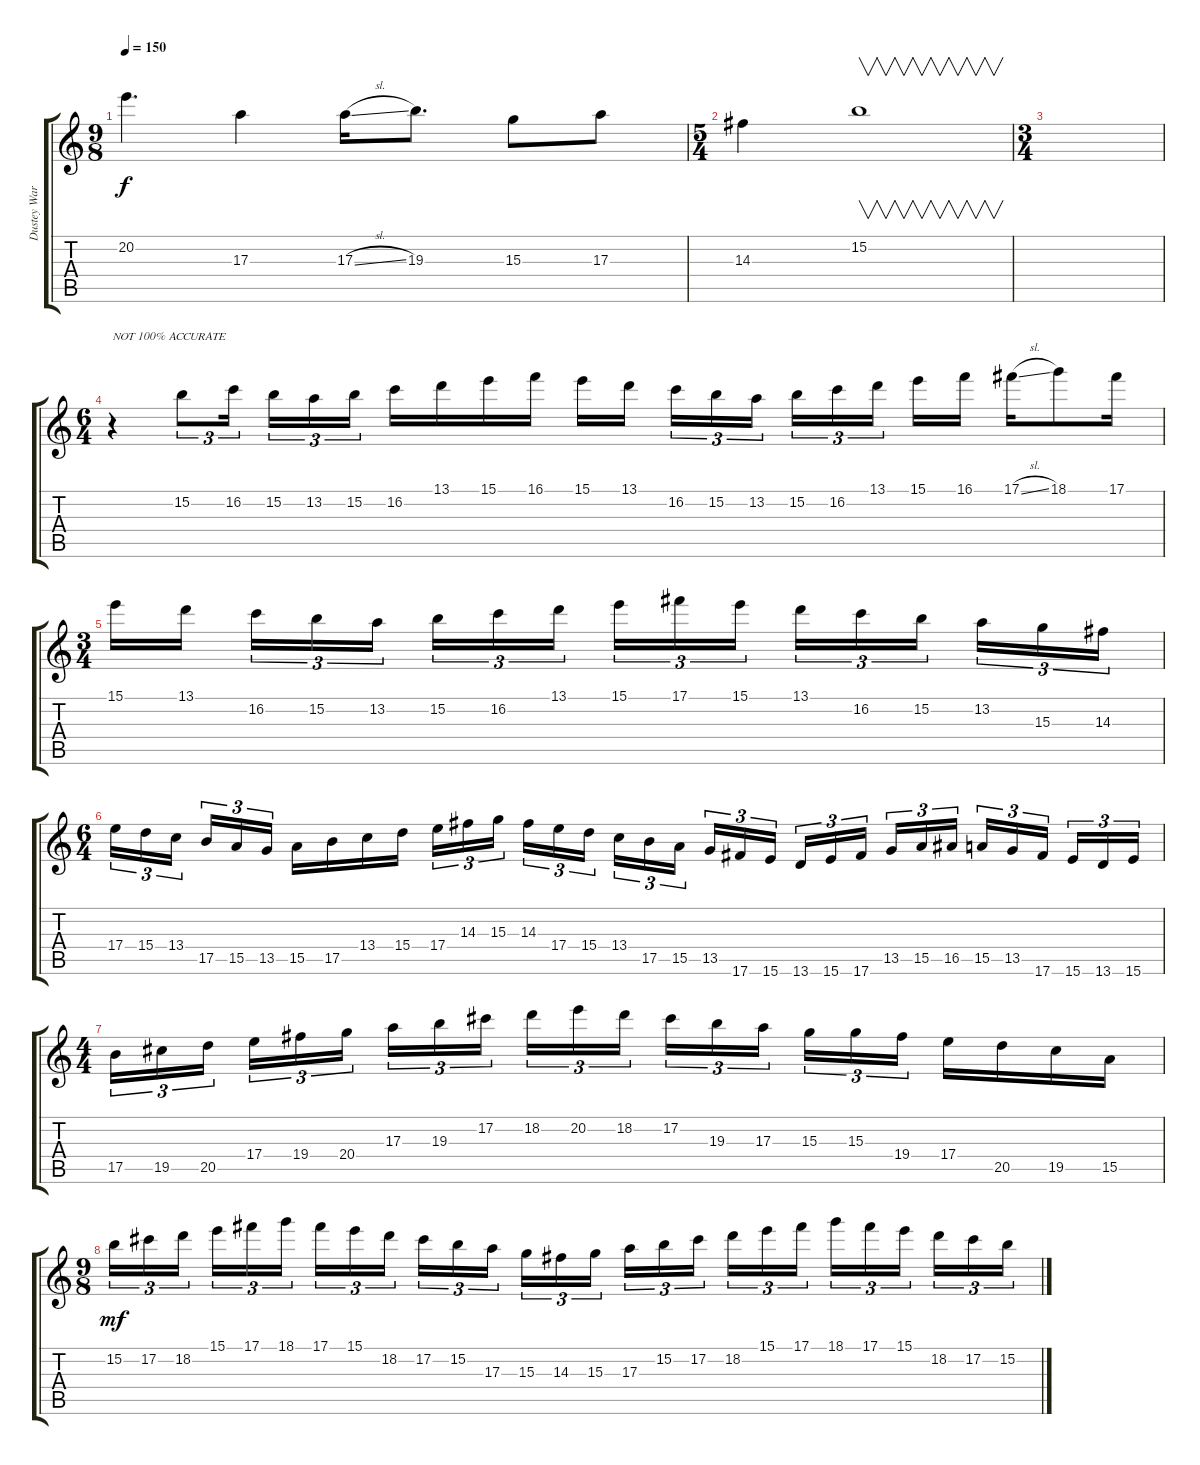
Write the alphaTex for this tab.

\track ("Dustey Warring" "Dustey War") {instrument distortionguitar}
\staff {score tabs}
\tuning (Db4 Ab3 E3 B2 Gb2 Db2) {hide}
\ts (9 8)
\tempo 150
\clef g2
\ks c
20.2{t}.4{d dy f} 17.3.4 17.3{sl}.16 19.3.8{d} 15.3.8 17.3.8 |
\ts (5 4)
14.3.4 15.2.1{v} |
\ts (3 4)
|
\ts (6 4)
r.4{txt "NOT 100% ACCURATE"} 15.2.8{tu (3 2)} 16.2.16{tu (3 2) beam splitsecondary} 15.2.16{tu (3 2)} 13.2.16{tu (3 2)} 15.2.16{tu (3 2) beam splitsecondary} 16.2.16 13.1.16 15.1.16 16.1.16 15.1.16 13.1.16{beam splitsecondary} 16.2.16{tu (3 2)} 15.2.16{tu (3 2)} 13.2.16{tu (3 2) beam splitsecondary} 15.2.16{tu (3 2)} 16.2.16{tu (3 2)} 13.1.16{tu (3 2) beam splitsecondary} 15.1.16 16.1.16 17.1{sl}.16 18.1.8 17.1.16 |
\ts (3 4)
15.1.16 13.1.16{beam splitsecondary} 16.2.16{tu (3 2)} 15.2.16{tu (3 2)} 13.2.16{tu (3 2)} 15.2.16{tu (3 2)} 16.2.16{tu (3 2)} 13.1.16{tu (3 2) beam splitsecondary} 15.1.16{tu (3 2)} 17.1.16{tu (3 2)} 15.1.16{tu (3 2)} 13.1.16{tu (3 2)} 16.2.16{tu (3 2)} 15.2.16{tu (3 2) beam splitsecondary} 13.2.16{tu (3 2)} 15.3.16{tu (3 2)} 14.3.16{tu (3 2)} |
\ts (6 4)
17.4.16{tu (3 2)} 15.4.16{tu (3 2)} 13.4.16{tu (3 2) beam splitsecondary} 17.5.16{tu (3 2)} 15.5.16{tu (3 2)} 13.5.16{tu (3 2) beam splitsecondary} 15.5.16 17.5.16 13.4.16 15.4.16{beam splitsecondary} 17.4.16{tu (3 2)} 14.3.16{tu (3 2)} 15.3.16{tu (3 2) beam splitsecondary} 14.3.16{tu (3 2)} 17.4.16{tu (3 2)} 15.4.16{tu (3 2)} 13.4.16{tu (3 2)} 17.5.16{tu (3 2)} 15.5.16{tu (3 2) beam splitsecondary} 13.5.16{tu (3 2)} 17.6.16{tu (3 2)} 15.6.16{tu (3 2) beam splitsecondary} 13.6.16{tu (3 2)} 15.6.16{tu (3 2)} 17.6.16{tu (3 2) beam splitsecondary} 13.5.16{tu (3 2)} 15.5.16{tu (3 2)} 16.5.16{tu (3 2) beam splitsecondary} 15.5.16{tu (3 2)} 13.5.16{tu (3 2)} 17.6.16{tu (3 2) beam splitsecondary} 15.6.16{tu (3 2)} 13.6.16{tu (3 2)} 15.6.16{tu (3 2)} |
\ts (4 4)
17.5.16{tu (3 2)} 19.5.16{tu (3 2)} 20.5.16{tu (3 2) beam splitsecondary} 17.4.16{tu (3 2)} 19.4.16{tu (3 2)} 20.4.16{tu (3 2)} 17.3.16{tu (3 2)} 19.3.16{tu (3 2)} 17.2.16{tu (3 2) beam splitsecondary} 18.2.16{tu (3 2)} 20.2.16{tu (3 2)} 18.2.16{tu (3 2)} 17.2.16{tu (3 2)} 19.3.16{tu (3 2)} 17.3.16{tu (3 2) beam splitsecondary} 15.3.16{tu (3 2)} 15.3.16{tu (3 2)} 19.4.16{tu (3 2)} 17.4.16 20.5.16 19.5.16 15.5.16 |
\ts (9 8)
15.2.16{tu (3 2) dy mf} 17.2.16{tu (3 2)} 18.2.16{tu (3 2) beam splitsecondary} 15.1.16{tu (3 2)} 17.1.16{tu (3 2)} 18.1.16{tu (3 2) beam splitsecondary} 17.1.16{tu (3 2)} 15.1.16{tu (3 2)} 18.2.16{tu (3 2)} 17.2.16{tu (3 2)} 15.2.16{tu (3 2)} 17.3.16{tu (3 2) beam splitsecondary} 15.3.16{tu (3 2)} 14.3.16{tu (3 2)} 15.3.16{tu (3 2) beam splitsecondary} 17.3.16{tu (3 2)} 15.2.16{tu (3 2)} 17.2.16{tu (3 2)} 18.2.16{tu (3 2)} 15.1.16{tu (3 2)} 17.1.16{tu (3 2) beam splitsecondary} 18.1.16{tu (3 2)} 17.1.16{tu (3 2)} 15.1.16{tu (3 2) beam splitsecondary} 18.2.16{tu (3 2)} 17.2.16{tu (3 2)} 15.2.16{tu (3 2)}
